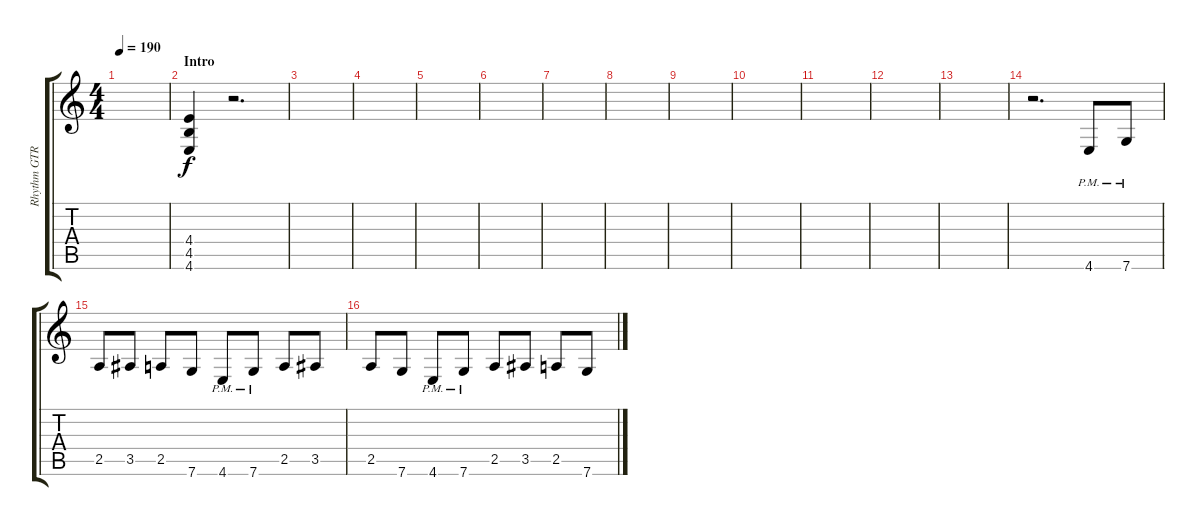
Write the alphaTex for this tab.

\track ("Rhythm GTR 2" "Rhythm GTR") {instrument distortionguitar}
\staff {score tabs}
\tuning (D4 A3 F3 C3 G2 C2) {hide}
\ts (4 4)
\tempo 190
\clef g2
\ks aminor
|
\section ("" "Intro")
(4.4 4.5 4.6).4 r.2{d} |
|
|
|
|
|
|
|
|
|
|
|
r.2{d} 4.6{pm}.8 7.6{pm}.8 |
2.5.8 3.5.8 2.5.8 7.6.8 4.6{pm}.8 7.6{pm}.8 2.5.8 3.5.8 |
2.5.8 7.6.8 4.6{pm}.8 7.6{pm}.8 2.5.8 3.5.8 2.5.8 7.6.8
